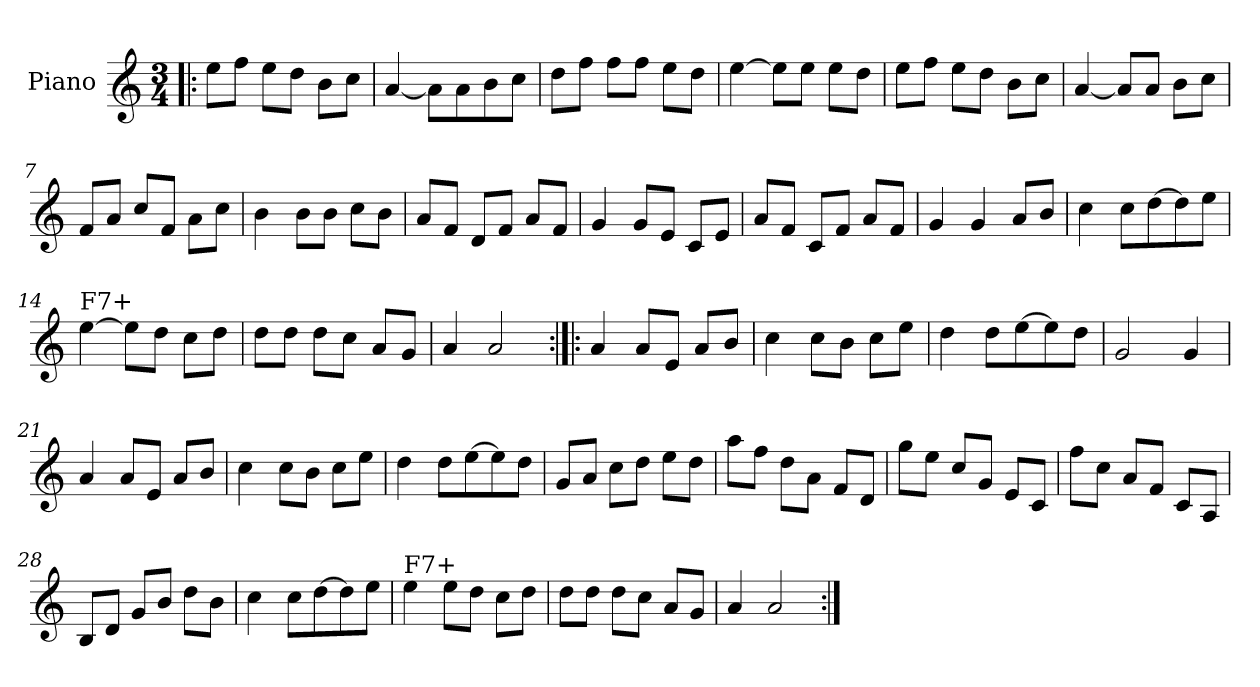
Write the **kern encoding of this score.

**kern
*part1
*staff1
*I"Piano
*I'Pno
*clefG2
*k[]
*M3/4
=1!|:
8ee\L
8ff\J
8ee\L
8dd\J
8b\L
8cc\J
=2
[4a/
8a\L]
8a\
8b\
8cc\J
=3
8dd\L
8ff\J
8ff\L
8ff\J
8ee\L
8dd\J
=4
[4ee\
8ee\L]
8ee\J
8ee\L
8dd\J
=5
8ee\L
8ff\J
8ee\L
8dd\J
8b\L
8cc\J
=6
[4a/
8a/L]
8a/J
8b\L
8cc\J
=7
8f/L
8a/J
8cc/L
8f/J
8a\L
8cc\J
!!LO:LB:g=z
=8
4b\
8b\L
8b\J
8cc\L
8b\J
=9
8a/L
8f/J
8d/L
8f/J
8a/L
8f/J
=10
4g/
8g/L
8e/J
8c/L
8e/J
=11
8a/L
8f/J
8c/L
8f/J
8a/L
8f/J
=12
4g/
4g/
8a/L
8b/J
=13
4cc\
8cc\L
[8dd\
8dd\]
8ee\J
=14
!LO:TX:a:t=F7+
[4ee\
8ee\L]
8dd\J
8cc\L
8dd\J
=15
8dd\L
8dd\J
8dd\L
8cc\J
8a/L
8g/J
!!LO:LB:g=z
=16
4a/
2a/
=17:|!|:
4a/
8a/L
8e/J
8a/L
8b/J
=18
4cc\
8cc\L
8b\J
8cc\L
8ee\J
=19
4dd\
8dd\L
[8ee\
8ee\]
8dd\J
=20
2g/
4g/
=21
4a/
8a/L
8e/J
8a/L
8b/J
=22
4cc\
8cc\L
8b\J
8cc\L
8ee\J
=23
4dd\
8dd\L
[8ee\
8ee\]
8dd\J
!!LO:LB:g=z
=24
8g/L
8a/J
8cc\L
8dd\J
8ee\L
8dd\J
=25
8aa\L
8ff\J
8dd\L
8a\J
8f/L
8d/J
=26
8gg\L
8ee\J
8cc/L
8g/J
8e/L
8c/J
=27
8ff\L
8cc\J
8a/L
8f/J
8c/L
8A/J
=28
8B/L
8d/J
8g/L
8b/J
8dd\L
8b\J
=29
4cc\
8cc\L
[8dd\
8dd\]
8ee\J
=30
!LO:TX:a:t=F7+
4ee\
8ee\L
8dd\J
8cc\L
8dd\J
!!LO:LB:g=z
=31
8dd\L
8dd\J
8dd\L
8cc\J
8a/L
8g/J
=32
4a/
2a/
=:|!
*-
